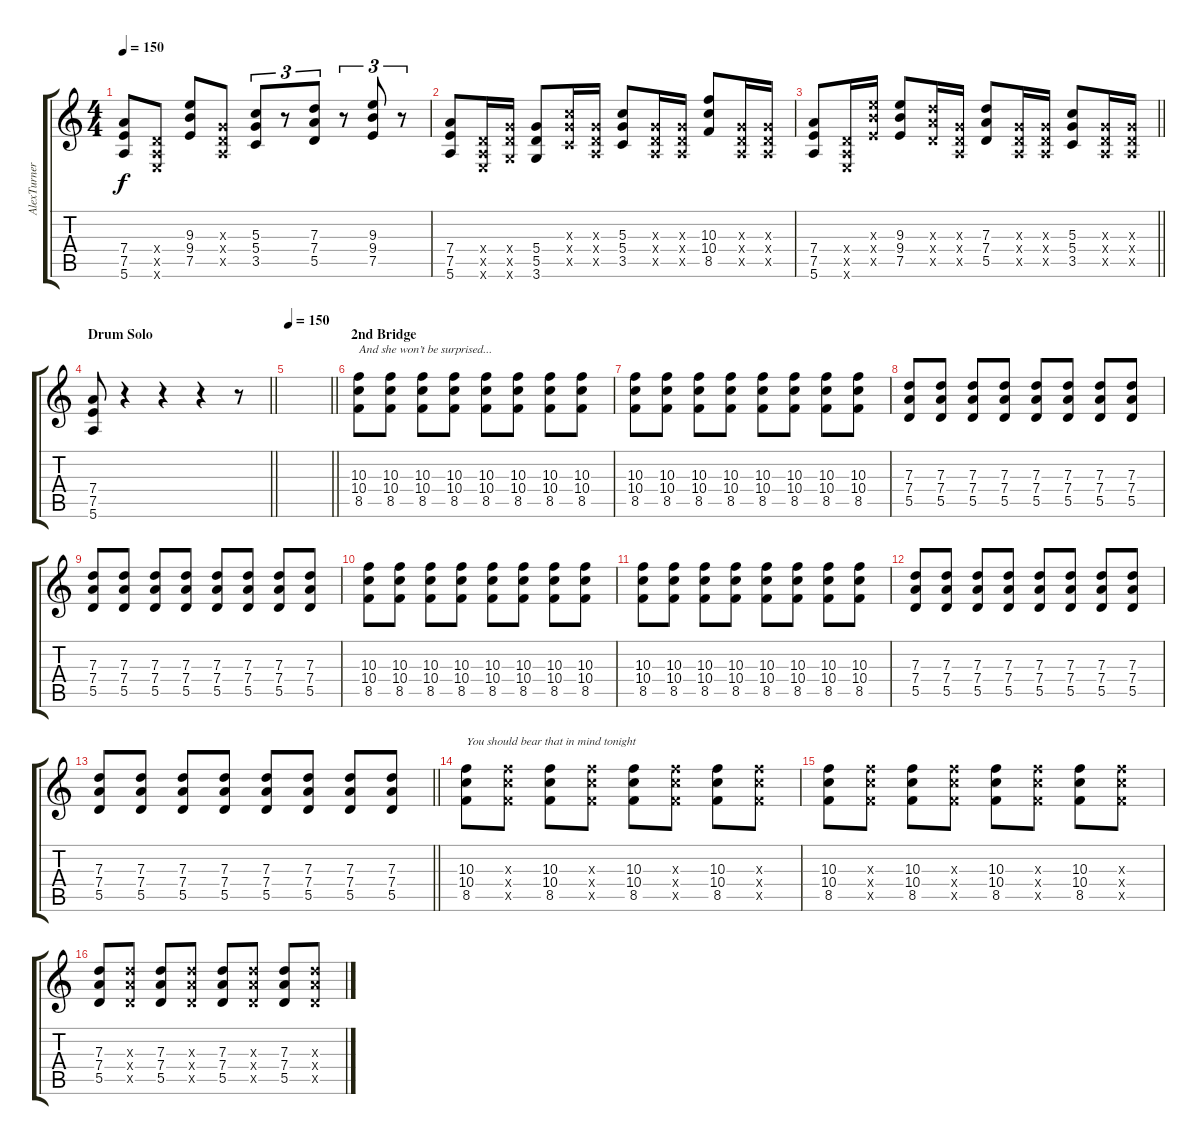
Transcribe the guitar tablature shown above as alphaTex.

\track ("AlexTurner" "AlexTurner") {instrument overdrivenguitar}
\staff {score tabs}
\tuning (E4 B3 G3 D3 A2 E2) {hide}
\ts (4 4)
\tempo 150
\clef g2
\ks c
(7.4 7.5 5.6).8{dy f} (0.4{x} 0.5{x} 0.6{x}).8 (9.3 9.4 7.5).8 (0.3{x} 0.4{x} 0.5{x}).8 (5.3 5.4 3.5).8{tu (3 2)} r.8{tu (3 2)} (7.3 7.4 5.5).8{tu (3 2)} r.8{tu (3 2)} (9.3 9.4 7.5).8{tu (3 2)} r.8{tu (3 2)} |
(7.4 7.5 5.6).8 (0.4{x} 0.5{x} 0.6{x}).16 (5.4{x} 5.5{x} 3.6{x}).16 (5.4 5.5 3.6).8 (5.3{x} 5.4{x} 3.5{x}).16 (0.3{x} 0.4{x} 0.5{x}).16 (5.3 5.4 3.5).8 (0.3{x} 0.4{x} 0.5{x}).16 (0.3{x} 0.4{x} 0.5{x}).16 (10.3 10.4 8.5).8 (0.3{x} 0.4{x} 0.5{x}).16 (0.3{x} 0.4{x} 0.5{x}).16 |
\barLineRight lightlight
(7.4 7.5 5.6).8 (0.4{x} 0.5{x} 0.6{x}).16 (9.3{x} 9.4{x} 7.5{x}).16 (9.3 9.4 7.5).8 (7.3{x} 7.4{x} 5.5{x}).16 (0.3{x} 0.4{x} 0.5{x}).16 (7.3 7.4 5.5).8 (0.3{x} 0.4{x} 0.5{x}).16 (0.3{x} 0.4{x} 0.5{x}).16 (5.3 5.4 3.5).8 (0.3{x} 0.4{x} 0.5{x}).16 (0.3{x} 0.4{x} 0.5{x}).16 |
\section ("" "Drum Solo")
\barLineRight lightlight
(7.4 7.5 5.6).8 r.4 r.4 r.4 r.8 |
\tempo 150
\barLineRight lightlight
|
\section ("" "2nd Bridge")
(10.3 10.4 8.5).8{txt "And she won’t be surprised..." volume 16} (10.3 10.4 8.5).8 (10.3 10.4 8.5).8 (10.3 10.4 8.5).8 (10.3 10.4 8.5).8 (10.3 10.4 8.5).8 (10.3 10.4 8.5).8 (10.3 10.4 8.5).8 |
(10.3 10.4 8.5).8 (10.3 10.4 8.5).8 (10.3 10.4 8.5).8 (10.3 10.4 8.5).8 (10.3 10.4 8.5).8 (10.3 10.4 8.5).8 (10.3 10.4 8.5).8 (10.3 10.4 8.5).8 |
(7.3 7.4 5.5).8 (7.3 7.4 5.5).8 (7.3 7.4 5.5).8 (7.3 7.4 5.5).8 (7.3 7.4 5.5).8 (7.3 7.4 5.5).8 (7.3 7.4 5.5).8 (7.3 7.4 5.5).8 |
(7.3 7.4 5.5).8 (7.3 7.4 5.5).8 (7.3 7.4 5.5).8 (7.3 7.4 5.5).8 (7.3 7.4 5.5).8 (7.3 7.4 5.5).8 (7.3 7.4 5.5).8 (7.3 7.4 5.5).8 |
(10.3 10.4 8.5).8 (10.3 10.4 8.5).8 (10.3 10.4 8.5).8 (10.3 10.4 8.5).8 (10.3 10.4 8.5).8 (10.3 10.4 8.5).8 (10.3 10.4 8.5).8 (10.3 10.4 8.5).8 |
(10.3 10.4 8.5).8 (10.3 10.4 8.5).8 (10.3 10.4 8.5).8 (10.3 10.4 8.5).8 (10.3 10.4 8.5).8 (10.3 10.4 8.5).8 (10.3 10.4 8.5).8 (10.3 10.4 8.5).8 |
(7.3 7.4 5.5).8 (7.3 7.4 5.5).8 (7.3 7.4 5.5).8 (7.3 7.4 5.5).8 (7.3 7.4 5.5).8 (7.3 7.4 5.5).8 (7.3 7.4 5.5).8 (7.3 7.4 5.5).8 |
\barLineRight lightlight
(7.3 7.4 5.5).8 (7.3 7.4 5.5).8 (7.3 7.4 5.5).8 (7.3 7.4 5.5).8 (7.3 7.4 5.5).8 (7.3 7.4 5.5).8 (7.3 7.4 5.5).8 (7.3 7.4 5.5).8 |
(10.3 10.4 8.5).8{txt "You should bear that in mind tonight" volume 14} (10.3{x} 10.4{x} 8.5{x}).8 (10.3 10.4 8.5).8 (10.3{x} 10.4{x} 8.5{x}).8 (10.3 10.4 8.5).8 (10.3{x} 10.4{x} 8.5{x}).8 (10.3 10.4 8.5).8 (10.3{x} 10.4{x} 8.5{x}).8 |
(10.3 10.4 8.5).8 (10.3{x} 10.4{x} 8.5{x}).8 (10.3 10.4 8.5).8 (10.3{x} 10.4{x} 8.5{x}).8 (10.3 10.4 8.5).8 (10.3{x} 10.4{x} 8.5{x}).8 (10.3 10.4 8.5).8 (10.3{x} 10.4{x} 8.5{x}).8 |
(7.3 7.4 5.5).8 (7.3{x} 7.4{x} 5.5{x}).8 (7.3 7.4 5.5).8 (7.3{x} 7.4{x} 5.5{x}).8 (7.3 7.4 5.5).8 (7.3{x} 7.4{x} 5.5{x}).8 (7.3 7.4 5.5).8 (7.3{x} 7.4{x} 5.5{x}).8
